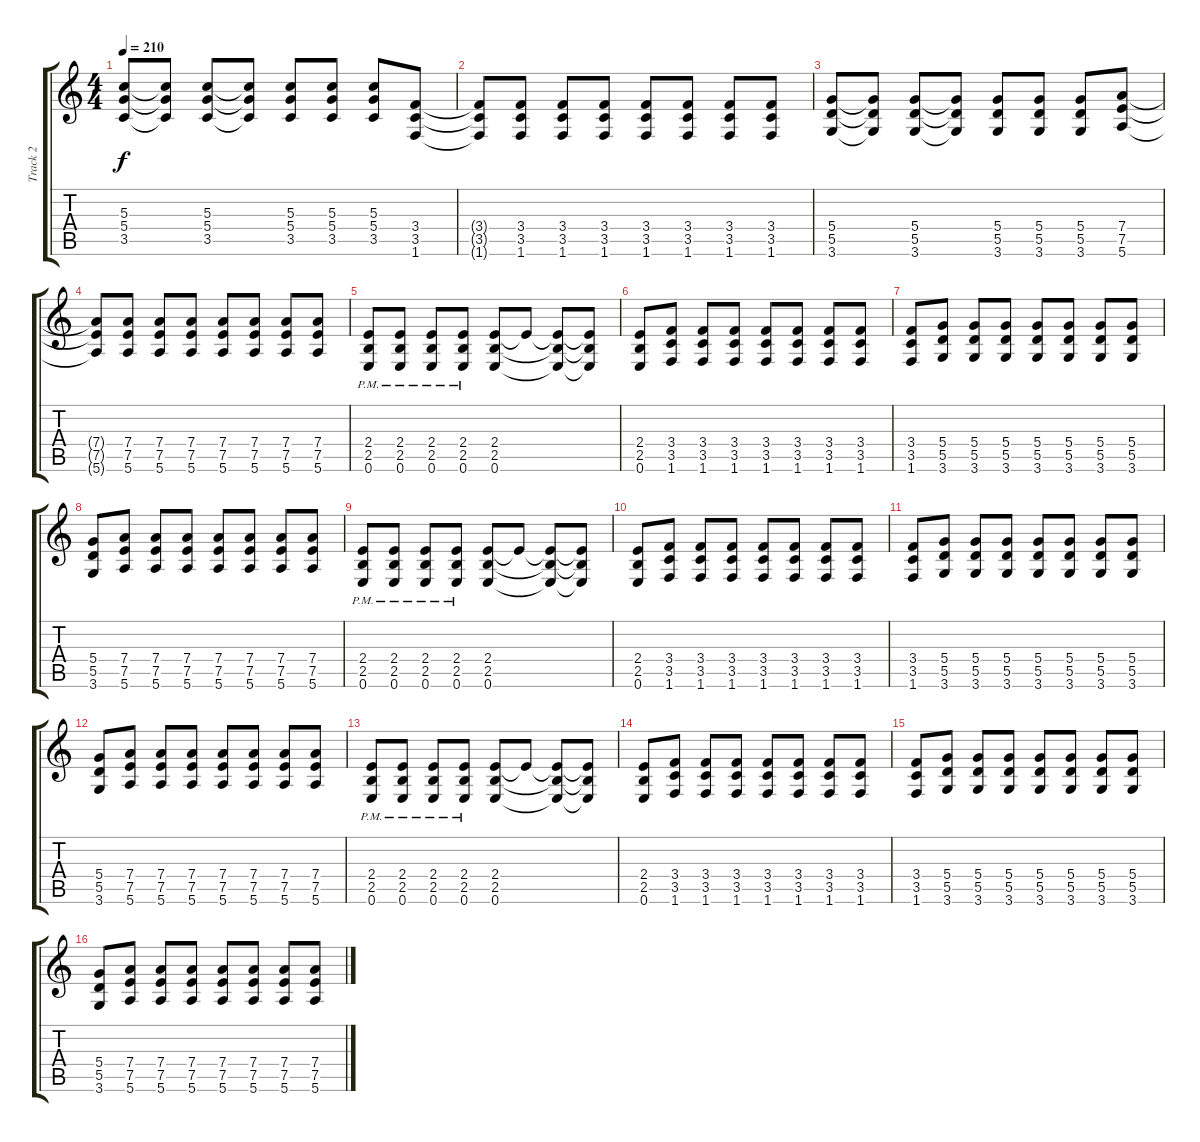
\track ("Track 2" "Track 2") {instrument distortionguitar}
\staff {score tabs}
\tuning (E4 B3 G3 D3 A2 E2) {hide}
\ts (4 4)
\tempo 210
\clef g2
\ks c
(5.3 5.4 3.5).8{dy f} (5.3{t} 5.4{t} 3.5{t}).8 (5.3 5.4 3.5).8 (5.3{t} 5.4{t} 3.5{t}).8 (5.3 5.4 3.5).8 (5.3 5.4 3.5).8 (5.3 5.4 3.5).8 (3.4 3.5 1.6).8 |
(3.4{t} 3.5{t} 1.6{t}).8 (3.4 3.5 1.6).8 (3.4 3.5 1.6).8 (3.4 3.5 1.6).8 (3.4 3.5 1.6).8 (3.4 3.5 1.6).8 (3.4 3.5 1.6).8 (3.4 3.5 1.6).8 |
(5.4 5.5 3.6).8 (5.4{t} 5.5{t} 3.6{t}).8 (5.4 5.5 3.6).8 (5.4{t} 5.5{t} 3.6{t}).8 (5.4 5.5 3.6).8 (5.4 5.5 3.6).8 (5.4 5.5 3.6).8 (7.4 7.5 5.6).8 |
(7.4{t} 7.5{t} 5.6{t}).8 (7.4 7.5 5.6).8 (7.4 7.5 5.6).8 (7.4 7.5 5.6).8 (7.4 7.5 5.6).8 (7.4 7.5 5.6).8 (7.4 7.5 5.6).8 (7.4 7.5 5.6).8 |
(2.4 2.5{pm} 0.6).8 (2.4 2.5{pm} 0.6).8 (2.4 2.5{pm} 0.6).8 (2.4 2.5{pm} 0.6).8 (2.4 2.5 0.6).8 2.4{t}.8 (2.4{t} 2.5{t} 0.6{t}).8 (2.4{t} 2.5{t} 0.6{t}).8 |
(2.4 2.5 0.6).8 (3.4 3.5 1.6).8 (3.4 3.5 1.6).8 (3.4 3.5 1.6).8 (3.4 3.5 1.6).8 (3.4 3.5 1.6).8 (3.4 3.5 1.6).8 (3.4 3.5 1.6).8 |
(3.4 3.5 1.6).8 (5.4 5.5 3.6).8 (5.4 5.5 3.6).8 (5.4 5.5 3.6).8 (5.4 5.5 3.6).8 (5.4 5.5 3.6).8 (5.4 5.5 3.6).8 (5.4 5.5 3.6).8 |
(5.4 5.5 3.6).8 (7.4 7.5 5.6).8 (7.4 7.5 5.6).8 (7.4 7.5 5.6).8 (7.4 7.5 5.6).8 (7.4 7.5 5.6).8 (7.4 7.5 5.6).8 (7.4 7.5 5.6).8 |
(2.4 2.5{pm} 0.6).8 (2.4 2.5{pm} 0.6).8 (2.4 2.5{pm} 0.6).8 (2.4 2.5{pm} 0.6).8 (2.4 2.5 0.6).8 2.4{t}.8 (2.4{t} 2.5{t} 0.6{t}).8 (2.4{t} 2.5{t} 0.6{t}).8 |
(2.4 2.5 0.6).8 (3.4 3.5 1.6).8 (3.4 3.5 1.6).8 (3.4 3.5 1.6).8 (3.4 3.5 1.6).8 (3.4 3.5 1.6).8 (3.4 3.5 1.6).8 (3.4 3.5 1.6).8 |
(3.4 3.5 1.6).8 (5.4 5.5 3.6).8 (5.4 5.5 3.6).8 (5.4 5.5 3.6).8 (5.4 5.5 3.6).8 (5.4 5.5 3.6).8 (5.4 5.5 3.6).8 (5.4 5.5 3.6).8 |
(5.4 5.5 3.6).8 (7.4 7.5 5.6).8 (7.4 7.5 5.6).8 (7.4 7.5 5.6).8 (7.4 7.5 5.6).8 (7.4 7.5 5.6).8 (7.4 7.5 5.6).8 (7.4 7.5 5.6).8 |
(2.4 2.5{pm} 0.6).8 (2.4 2.5{pm} 0.6).8 (2.4 2.5{pm} 0.6).8 (2.4 2.5{pm} 0.6).8 (2.4 2.5 0.6).8 2.4{t}.8 (2.4{t} 2.5{t} 0.6{t}).8 (2.4{t} 2.5{t} 0.6{t}).8 |
(2.4 2.5 0.6).8 (3.4 3.5 1.6).8 (3.4 3.5 1.6).8 (3.4 3.5 1.6).8 (3.4 3.5 1.6).8 (3.4 3.5 1.6).8 (3.4 3.5 1.6).8 (3.4 3.5 1.6).8 |
(3.4 3.5 1.6).8 (5.4 5.5 3.6).8 (5.4 5.5 3.6).8 (5.4 5.5 3.6).8 (5.4 5.5 3.6).8 (5.4 5.5 3.6).8 (5.4 5.5 3.6).8 (5.4 5.5 3.6).8 |
(5.4 5.5 3.6).8 (7.4 7.5 5.6).8 (7.4 7.5 5.6).8 (7.4 7.5 5.6).8 (7.4 7.5 5.6).8 (7.4 7.5 5.6).8 (7.4 7.5 5.6).8 (7.4 7.5 5.6).8
